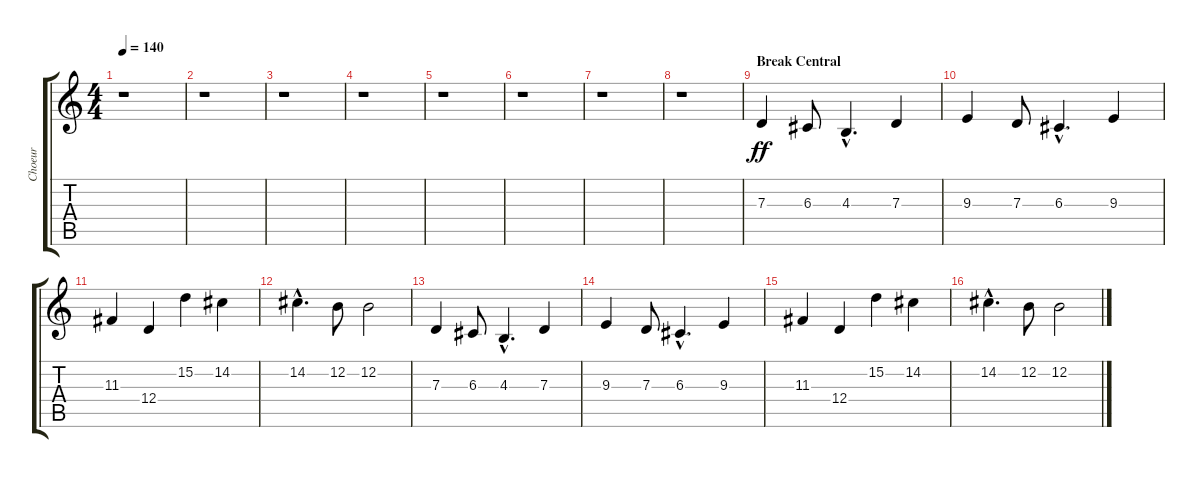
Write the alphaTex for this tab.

\track ("Choeur" "Choeur") {instrument choiraahs}
\staff {score tabs}
\tuning (E4 B3 G3 D3 A2 E2) {hide}
\ts (4 4)
\tempo 140
\clef g2
\ks c
r.1{dy ff} |
r.1 |
r.1 |
r.1 |
r.1 |
r.1 |
r.1 |
r.1 |
\section ("" "Break Central")
7.3.4 6.3.8 4.3{hac}.4{d} 7.3.4 |
9.3.4 7.3.8 6.3{hac}.4{d} 9.3.4 |
11.3.4 12.4.4 15.2.4 14.2.4 |
14.2{hac}.4{d} 12.2.8 12.2.2 |
7.3.4 6.3.8 4.3{hac}.4{d} 7.3.4 |
9.3.4 7.3.8 6.3{hac}.4{d} 9.3.4 |
11.3.4 12.4.4 15.2.4 14.2.4 |
14.2{hac}.4{d} 12.2.8 12.2.2
